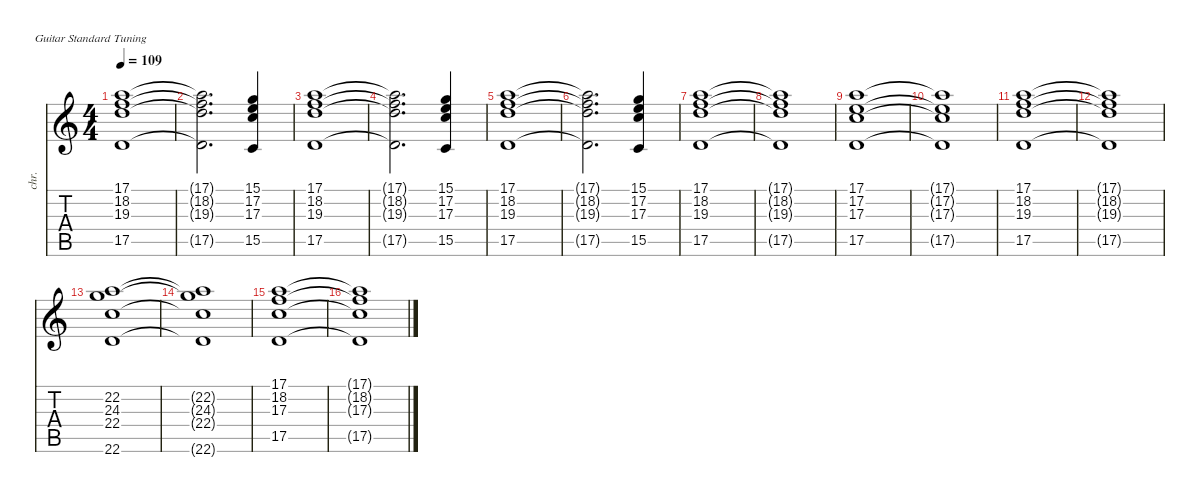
\defaultSystemsLayout 4
\hideDynamics
\bracketExtendMode nobrackets
\otherSystemsTrackNameOrientation horizontal
\track ("Synth" "chr.") {instrument choiraahs}
\staff {score tabs}
\tuning (E4 B3 G3 D3 A2 E2)
\ts (4 4)
\tempo 109
\clef g2
\ks c
(17.1 18.2 19.3 17.5).1{dy mf instrument drawbarorgan} |
(17.1{t} 18.2{t} 19.3{t} 17.5{t}).2{d dy f} (15.1 17.2 17.3 15.5).4{dy mf} |
(17.1 18.2 19.3 17.5).1 |
(17.1{t} 18.2{t} 19.3{t} 17.5{t}).2{d dy f} (15.1 17.2 17.3 15.5).4{dy mf} |
(17.1 18.2 19.3 17.5).1 |
(17.1{t} 18.2{t} 19.3{t} 17.5{t}).2{d dy f} (15.1 17.2 17.3 15.5).4{dy mf} |
(17.1 18.2 19.3 17.5).1 |
(17.1{t} 18.2{t} 19.3{t} 17.5{t}).1{dy f} |
(17.1 17.2 17.3 17.5).1{dy mf} |
(17.1{t} 17.2{t} 17.3{t} 17.5{t}).1{dy f} |
(17.1 18.2 19.3 17.5).1{dy mf} |
(17.1{t} 18.2{t} 19.3{t} 17.5{t}).1{dy f} |
(22.2 24.3 22.4 22.6).1{dy mf} |
(22.2{t} 24.3{t} 22.4{t} 22.6{t}).1{dy f} |
(17.1 18.2 17.3 17.5).1{dy mf} |
(17.1{t} 18.2{t} 17.3{t} 17.5{t}).1{dy f}
